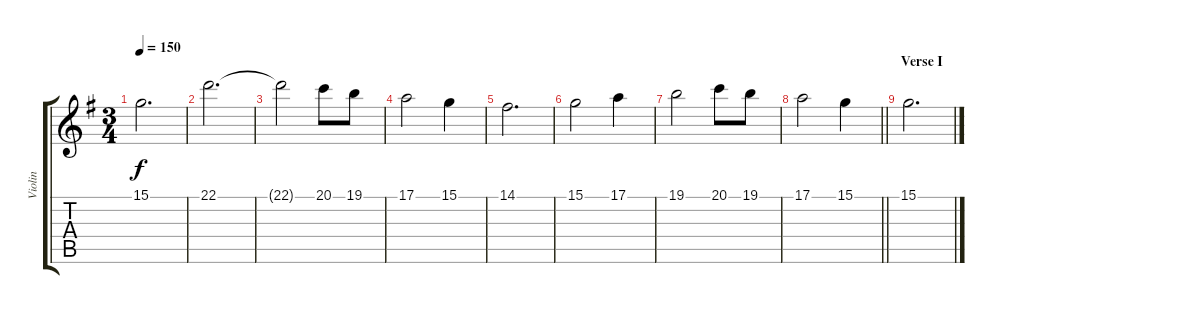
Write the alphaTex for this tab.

\track ("Violin" "Violin") {instrument violin}
\staff {score tabs}
\tuning (E4 B3 G3 D3 A2 E2) {hide}
\ts (3 4)
\tempo 150
\clef g2
\ks g
15.1.2{d dy f} |
22.1.2{d} |
22.1{t}.2 20.1.8 19.1.8 |
17.1.2 15.1.4 |
14.1.2{d} |
15.1.2 17.1.4 |
19.1.2 20.1.8 19.1.8 |
\barLineRight lightlight
17.1.2 15.1.4 |
\section ("" "Verse I")
15.1.2{d}
